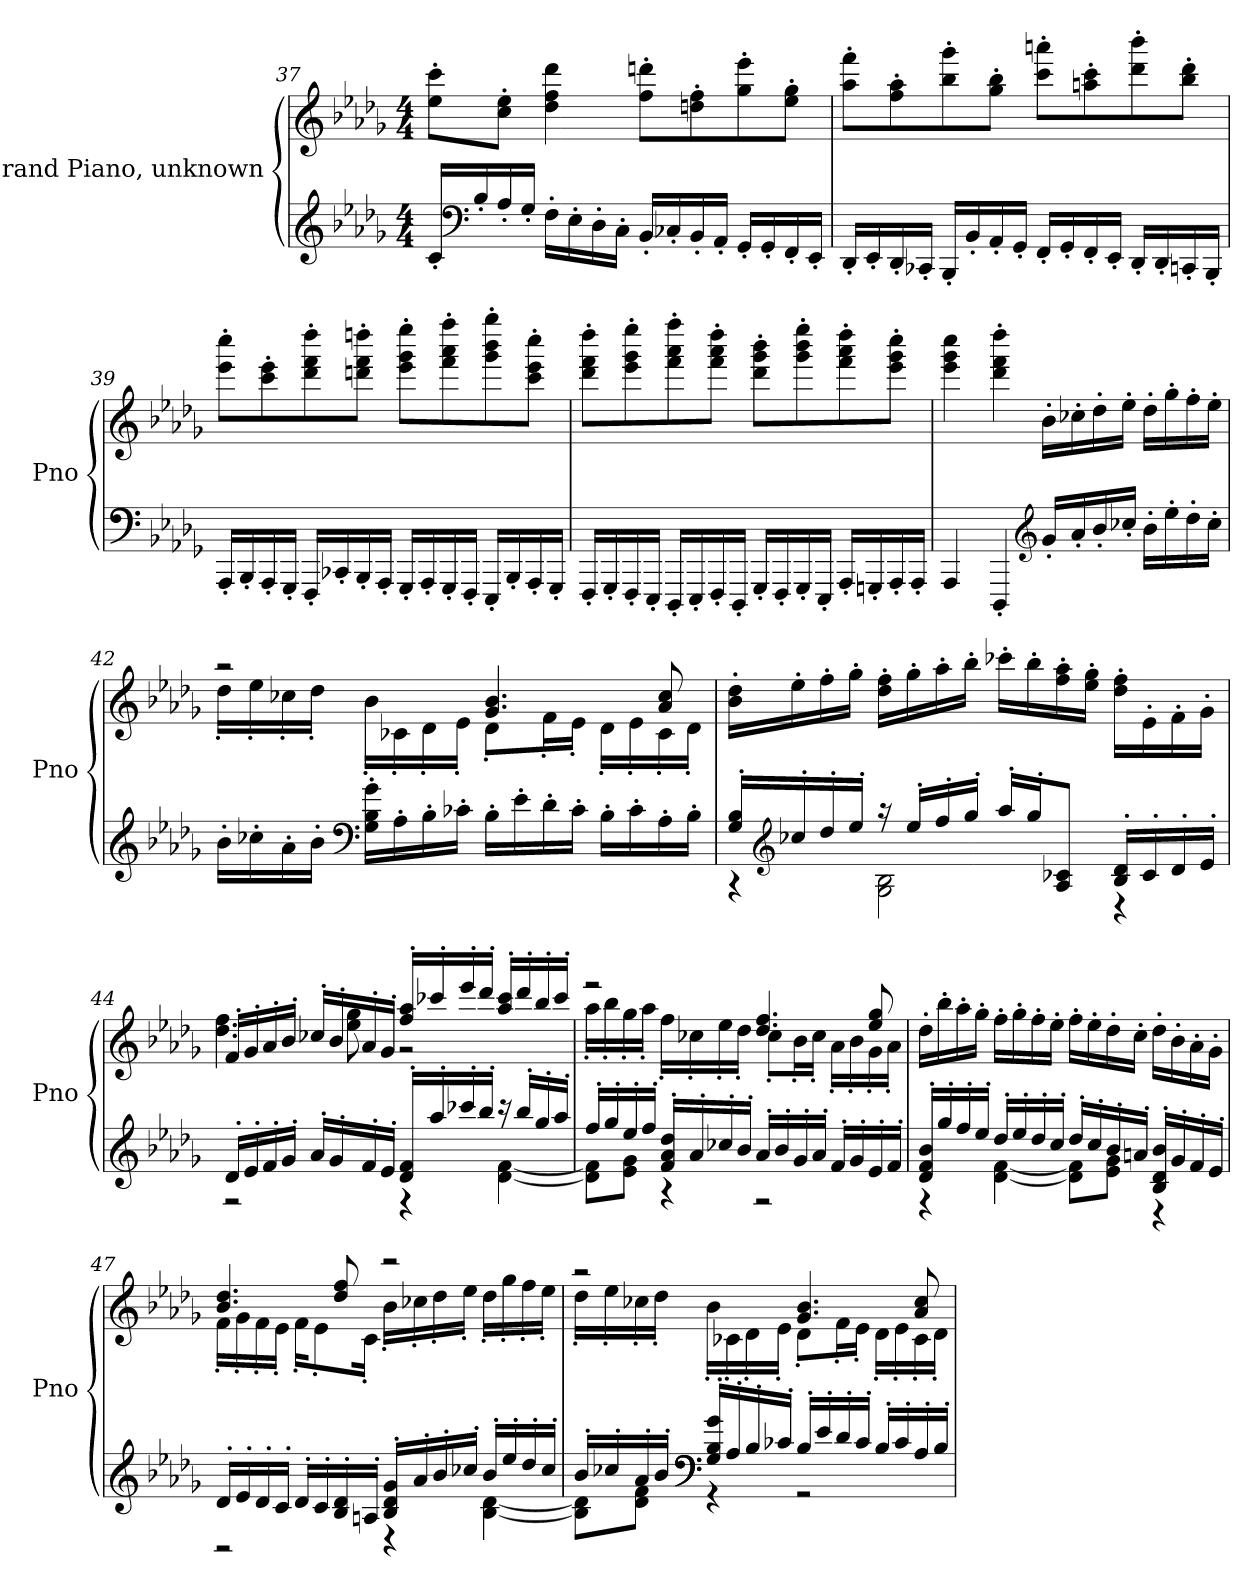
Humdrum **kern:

**kern	**kern
*part1	*part1
*staff2	*staff1
*I"Grand Piano, unknown	*
*I'Pno	*
!!LO:LB:g=z
*clefG2	*clefG2
*k[b-e-a-d-g-]	*k[b-e-a-d-g-]
*M4/4	*M4/4
=37	=37
16c'/LL	8ee-\' 8ccc\'L
*clefF4	*
16B-'/	.
16A-'/	8cc\' 8ee-\'J
16G-'/JJ	.
16F'\LL	4dd-\ 4ff\ 4ddd-\
16E-'\	.
16D-'\	.
16C'\JJ	.
16BB-'/LL	8ff\' 8dddn\'L
16C-X'/	.
16BB-'/	8ddn\' 8ff\'
16AA-'/JJ	.
16GG-'/LL	8gg-\' 8eee-\'
16GG-'/	.
16FF'/	8ee-\' 8gg-\'J
16EE-'/JJ	.
=38	=38
16DD-'/LL	8aa-\' 8fff\'L
16EE-'/	.
16DD-'/	8ff\' 8aa-\'
16CC-X'/JJ	.
16BBB-'/LL	8bb-\' 8ggg-\'
16BB-'/	.
16AA-'/	8gg-\' 8bb-\'J
16GG-'/JJ	.
16FF'/LL	8ccc\' 8aaan\'L
16GG-'/	.
16FF'/	8aan\' 8ccc\'
16EE-'/JJ	.
16DD-'/LL	8ddd-\' 8bbb-\'
16DD-'/	.
16CCn'/	8bb-\' 8ddd-\'J
16BBB-'/JJ	.
!!LO:LB:g=z
=39	=39
16AAA-'/LL	8eee-\' 8cccc\'L
16BBB-'/	.
16AAA-'/	8ccc\' 8eee-\'
16GGG-'/JJ	.
16FFF'/LL	8ddd-\' 8fff\' 8dddd-\'
16CC-X'/	.
16BBB-'/	8dddn\' 8fff\' 8ddddn\'J
16AAA-'/JJ	.
16GGG-'/LL	8eee-\' 8ggg-\' 8eeee-\'L
16AAA-'/	.
16GGG-'/	8fff\' 8aaa-\' 8ffff\'
16FFF'/JJ	.
16EEE-'/LL	8ggg-\' 8bbb-\' 8gggg-\'
16BBB-'/	.
16AAA-'/	8ccc\' 8eee-\' 8cccc\'J
16GGG-'/JJ	.
=40	=40
16FFF'/LL	8ddd-\' 8fff\' 8dddd-\'L
16GGG-'/	.
16FFF'/	8eee-\' 8ggg-\' 8eeee-\'
16EEE-'/JJ	.
16DDD-'/LL	8fff\' 8aaa-\' 8ffff\'
16EEE-'/	.
16FFF'/	8fff\' 8aaa-\' 8dddd-\'J
16DDD-'/JJ	.
16GGG-'/LL	8ddd-\' 8ggg-\' 8bbb-\'L
16FFF'/	.
16GGG-'/	8ggg-\' 8bbb-\' 8eeee-\'
16EEE-'/JJ	.
16AAA-'/LL	8fff\' 8aaa-\' 8dddd-\'
16GGGn'/	.
16AAA-'/	8eee-\' 8ggg-\' 8cccc\'J
16AAA-'/JJ	.
!!LO:PB:g=z
=41	=41
4AAA-/	4eee-\ 4ggg-\ 4cccc\
4DDD-'/	4ddd-\' 4fff\' 4dddd-\'
*clefG2	*
16g-'/LL	16b-'\LL
16a-'/	16cc-X'\
16b-'/	16dd-'\
16cc-X'/JJ	16ee-'\JJ
16b-'\LL	16dd-'\LL
16ee-'\	16gg-'\
16dd-'\	16ff'\
16cc-'\JJ	16ee-'\JJ
=42	=42
*	*^
16b-'\LL	2r	16dd-'\LL
16cc-X'\	.	16ee-'\
16a-'\	.	16cc-X'\
16b-'\JJ	.	16dd-'\JJ
*clefF4	*	*
16G-\' 16B-\' 16g-\'LL	.	16b-'\LL
16A-'\	.	16c-X'\
16B-'\	.	16d-'\
16c-X'\JJ	.	16e-'\JJ
16B-'\LL	4.g-/ 4.b-/	8d-'\L
16e-'\	.	.
16d-'\	.	16f'\L
16c-'\JJ	.	16e-'\JJ
16B-'\LL	.	16d-'\LL
16c-'\	.	16e-'\
16A-'\	8a-/ 8cc-/	16c-'\
16B-'\JJ	.	16d-'\JJ
*	*v	*v
!!LO:LB:g=z
=43	=43
*^	*
16G-/' 16B-/'LL	4r	16b-\' 16dd-\'LL
*clefG2	*	*
16cc-X'/	.	16ee-'\
16dd-'/	.	16ff'\
16ee-'/JJ	.	16gg-'\JJ
16r	2G-\ 2B-\	16dd-\' 16ff\'LL
16ee-'/LL	.	16gg-'\
16ff'/	.	16aa-'\
16gg-'/JJ	.	16bb-'\JJ
16aa-'/LL	.	16ccc-X'\LL
16gg-'/J	.	16bb-'\
8A-/ 8c-X/J	.	16ff\' 16aa-\'
.	.	16ee-\' 16gg-\'JJ
16B-/' 16d-/'LL	4r	16dd-\' 16ff\'LL
16c-'/	.	16e-'\
16d-'/	.	16f'\
16e-'/JJ	.	16g-'\JJ
=44	=44	=44
*	*	*^
16d-'/LL	2r	16f'/LL	4.dd-\ 4.ff\
16e-'/	.	16g-'/	.
16f'/	.	16a-'/	.
16g-'/JJ	.	16b-'/JJ	.
16a-'/LL	.	16cc-X'/LL	.
16g-'/	.	16b-'/	.
16f'/	.	16a-'/	8ee-\ 8gg-\
16e-'/JJ	.	16g-'/JJ	.
16d-/' 16f/'LL	4r	16ff/' 16aa-/'LL	2r
16aa-'/	.	16ccc-X'/	.
16ccc-X'/	.	16eee-'/	.
16bb-'/JJ	.	16ddd-'/JJ	.
16r	[4d-\ [4f\	16aa-/' 16ccc-/'LL	.
16bb-'/LL	.	16ddd-'/	.
16gg-'/	.	16bb-'/	.
16aa-'/JJ	.	16ccc-'/JJ	.
!!LO:LB:g=z	!!
=45	=45	=45	=45
16ff'/LL	8d-\] 8f\]L	2r	16aa-'\LL
16gg-'/	.	.	16bb-'\
16ee-'/	8e-\ 8g-\J	.	16gg-'\
16ff'/JJ	.	.	16aa-'\JJ
16f/' 16a-/' 16dd-/'LL	4r	.	16ff'\LL
16a-'/	.	.	16cc-X'\
16cc-X'/	.	.	16ee-'\
16b-'/JJ	.	.	16dd-'\JJ
16a-'/LL	2r	4.dd-/ 4.ff/	8cc-'\L
16b-'/	.	.	.
16g-'/	.	.	16b-'\L
16a-'/JJ	.	.	16cc-'\JJ
16f'/LL	.	.	16a-'\LL
16g-'/	.	.	16b-'\
16e-'/	.	8ee-/ 8gg-/	16g-'\
16f'/JJ	.	.	16a-'\JJ
*	*	*v	*v
=46	=46	=46
16d-/' 16f/' 16b-/'LL	4r	16dd-'\LL
16gg-'/	.	16bb-'\
16ff'/	.	16aa-'\
16ee-'/JJ	.	16gg-'\JJ
16dd-'/LL	[4d-\ [4f\	16ff'\LL
16ee-'/	.	16gg-'\
16dd-'/	.	16ff'\
16cc'/JJ	.	16ee-'\JJ
16dd-'/LL	8d-\] 8f\]L	16ff'\LL
16cc'/	.	16ee-'\
16b-'/	8e-\ 8g-\J	16dd-'\
16an'/JJ	.	16cc'\JJ
16B-/' 16d-/' 16b-/'LL	4r	16dd-'\LL
16g-'/	.	16b-'\
16f'/	.	16a-'\
16e-'/JJ	.	16g-'\JJ
!!LO:LB:g=z
=47	=47	=47
*	*	*^
16d-'/LL	2r	4.b-/ 4.dd-/	16f'\LL
16e-'/	.	.	16g-'\
16d-'/	.	.	16f'\
16c'/JJ	.	.	16e-'\JJ
16d-'/LL	.	.	16f'\KL
16c'/	.	.	8e-'\
16B-/' 16d-/'	.	8dd-/ 8ff/	.
16An'/JJ	.	.	16c'\Jk
16B-/' 16d-/' 16g-/'LL	4r	2r	16b-'\LL
16a-'/	.	.	16cc-X'\
16b-'/	.	.	16dd-'\
16cc-X'/JJ	.	.	16ee-'\JJ
16b-'/LL	[4B-\ [4d-\	.	16dd-'\LL
16ee-'/	.	.	16gg-'\
16dd-'/	.	.	16ff'\
16cc-'/JJ	.	.	16ee-'\JJ
=48	=48	=48	=48
16b-'/LL	8B-\] 8d-\]L	2r	16dd-'\LL
16cc-X'/	.	.	16ee-'\
16a-'/	8d-\ 8f\J	.	16cc-X'\
16b-'/JJ	.	.	16dd-'\JJ
*clefF4	*	*	*
16G-/' 16B-/' 16g-/'LL	4r	.	16b-'\LL
16A-'/	.	.	16c-X'\
16B-'/	.	.	16d-'\
16c-X'/JJ	.	.	16e-'\JJ
16B-'/LL	2r	4.g-/ 4.b-/	8d-'\L
16e-'/	.	.	.
16d-'/	.	.	16f'\L
16c-'/JJ	.	.	16e-'\JJ
16B-'/LL	.	.	16d-'\LL
16c-'/	.	.	16e-'\
16A-'/	.	8a-/ 8cc-/	16c-'\
16B-'/JJ	.	.	16d-'\JJ
*v	*v	*	*
*	*v	*v
=	=
*-	*-
